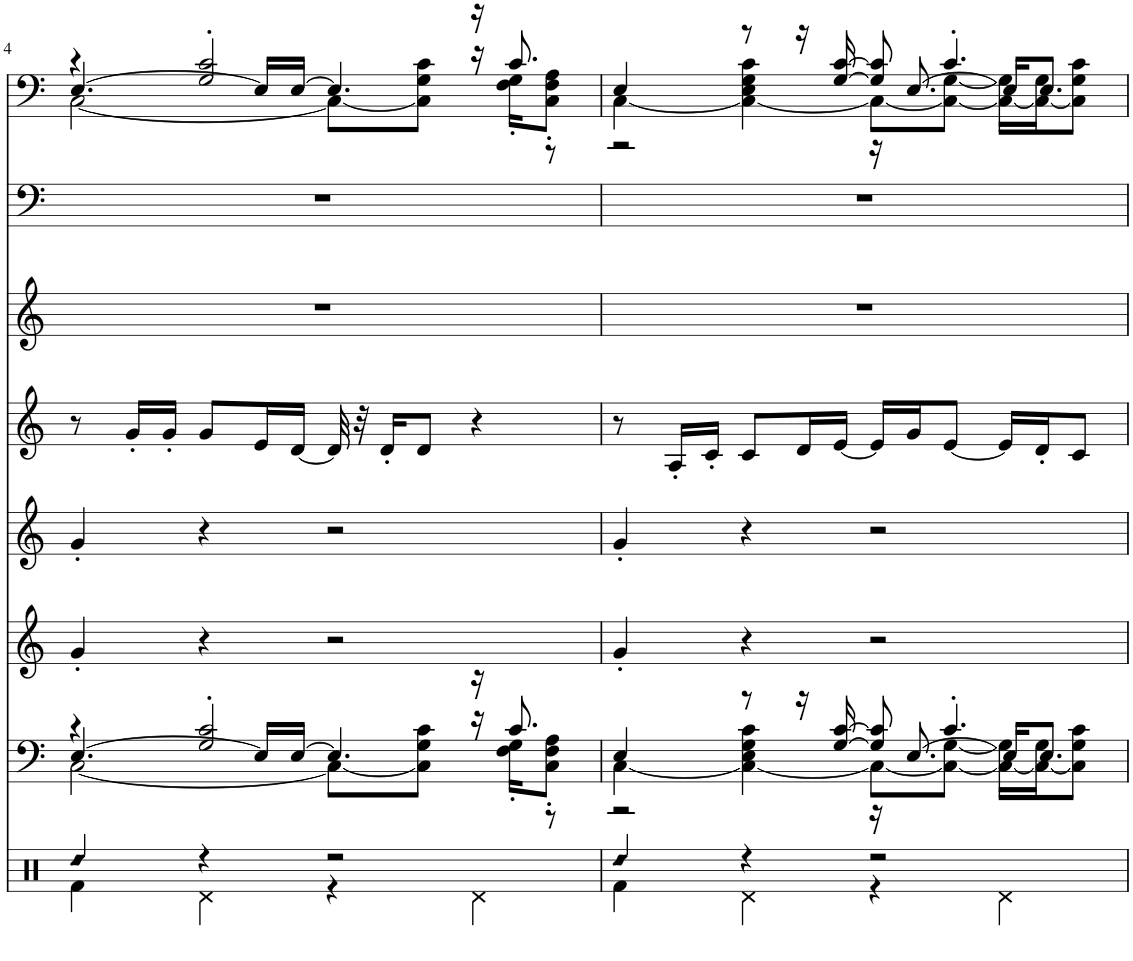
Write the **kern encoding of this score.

**kern	**kern	**kern	**kern	**kern	**kern	**kern	**kern
*part8	*part7	*part6	*part5	*part4	*part3	*part2	*part1
*staff8	*staff7	*staff6	*staff5	*staff4	*staff3	*staff2	*staff1
*I"Percussion	*I"Steel Gtr.	*I"Choir Aahs	*I"Voice Oohs	*I"Tenor Sax	*I"Steel Gtr.	*I"Acoustic Bass	*I"Steel Gtr., Ho Hey
*	*	*I'Ch	*I'V	*I'T Sax	*	*I'Ac b	*
!!LO:PB:g=z
*clefX	*clefF4	*clefG2	*clefG2	*clefG2	*clefG2	*clefF4	*clefF4
*	*	*	*	*Trd8c14	*	*	*
*k[]	*k[]	*k[]	*k[]	*k[]	*k[]	*k[]	*k[]
*M4/4	*M4/4	*M4/4	*M4/4	*M4/4	*M4/4	*M4/4	*M4/4
=4	=4	=4	=4	=4	=4	=4	=4
!LO:N:head=diamond	!	!	!	!	!	!	!
*^	*^	*	*	*	*	*	*^
*	*	*	*^	*	*	*	*	*	*	*^
4Rdd/	4Rf\	4r	[2C\	[4.E/	4g'/	4g'/	8r	1r	1r	4r	[2C\	[4.E/
.	.	.	.	.	.	.	16g'/LL	.	.	.	.	.
.	.	.	.	.	.	.	16g'/JJ	.	.	.	.	.
4r	4Rd\	2G/' 2c/'	.	.	4r	4r	8g/L	.	.	2G/' 2c/'	.	.
.	.	.	.	16E/LL]	.	.	16e/L	.	.	.	.	16E/LL]
.	.	.	.	[16E/JJ	.	.	[16d/JJ	.	.	.	.	[16E/JJ
2r	4r	.	8C\L_	4.E/]	2r	2r	32d/]	.	.	.	8C\L_	4.E/]
.	.	.	.	.	.	.	32r	.	.	.	.	.
.	.	.	.	.	.	.	16d'/KL	.	.	.	.	.
.	.	.	8C\] 8G\ 8c\J	.	.	.	8d/J	.	.	.	8C\] 8G\ 8c\J	.
.	4Rd\	16r	16r	.	.	.	4r	.	.	16r	16r	.
.	.	8.c/	16F\' 16G\'KL	.	.	.	.	.	.	8.c/	16F\' 16G\'KL	.
.	.	.	8C\' 8F\' 8A\'J	8r	.	.	.	.	.	.	8C\' 8F\' 8A\'J	8r
=5	=5	=5	=5	=5	=5	=5	=5	=5	=5	=5	=5	=5
!LO:N:head=diamond	!	!	!	!	!	!	!	!	!	!	!	!
4Rdd/	4Rf\	4E/	[4C\	2r	4g'/	4g'/	8r	1r	1r	4E/	[4C\	2r
.	.	.	.	.	.	.	16A'/LL	.	.	.	.	.
.	.	.	.	.	.	.	16c'/JJ	.	.	.	.	.
4r	4Rd\	8r	4C\_ 4E\ 4G\ 4c\	.	4r	4r	8c/L	.	.	8r	4C\_ 4E\ 4G\ 4c\	.
.	.	16r	.	.	.	.	16d/L	.	.	16r	.	.
.	.	[16G/ [16c/	.	.	.	.	[16e/JJ	.	.	[16G/ [16c/	.	.
2r	4r	8G/] 8c/]	8C\L_	16r	2r	2r	16e/LL]	.	.	8G/] 8c/]	8C\L_	16r
.	.	.	.	[8.E/	.	.	16g/J	.	.	.	.	[8.E/
.	.	4.c'/	8C\_ [8G\J	.	.	.	[8e/J	.	.	4.c'/	8C\_ [8G\J	.
.	4Rd\	.	16C\_ 16G\]LL	16E/KL]	.	.	16e/LL]	.	.	.	16C\_ 16G\]LL	16E/KL]
.	.	.	16C\_ 16G\J	8.E/J	.	.	16d'/J	.	.	.	16C\_ 16G\J	8.E/J
.	.	.	8C\] 8G\ 8c\J	.	.	.	8c/J	.	.	.	8C\] 8G\ 8c\J	.
*v	*v	*	*	*	*	*	*	*	*	*v	*v	*v
*	*v	*v	*v	*	*	*	*	*	*
=	=	=	=	=	=	=	=
*-	*-	*-	*-	*-	*-	*-	*-
